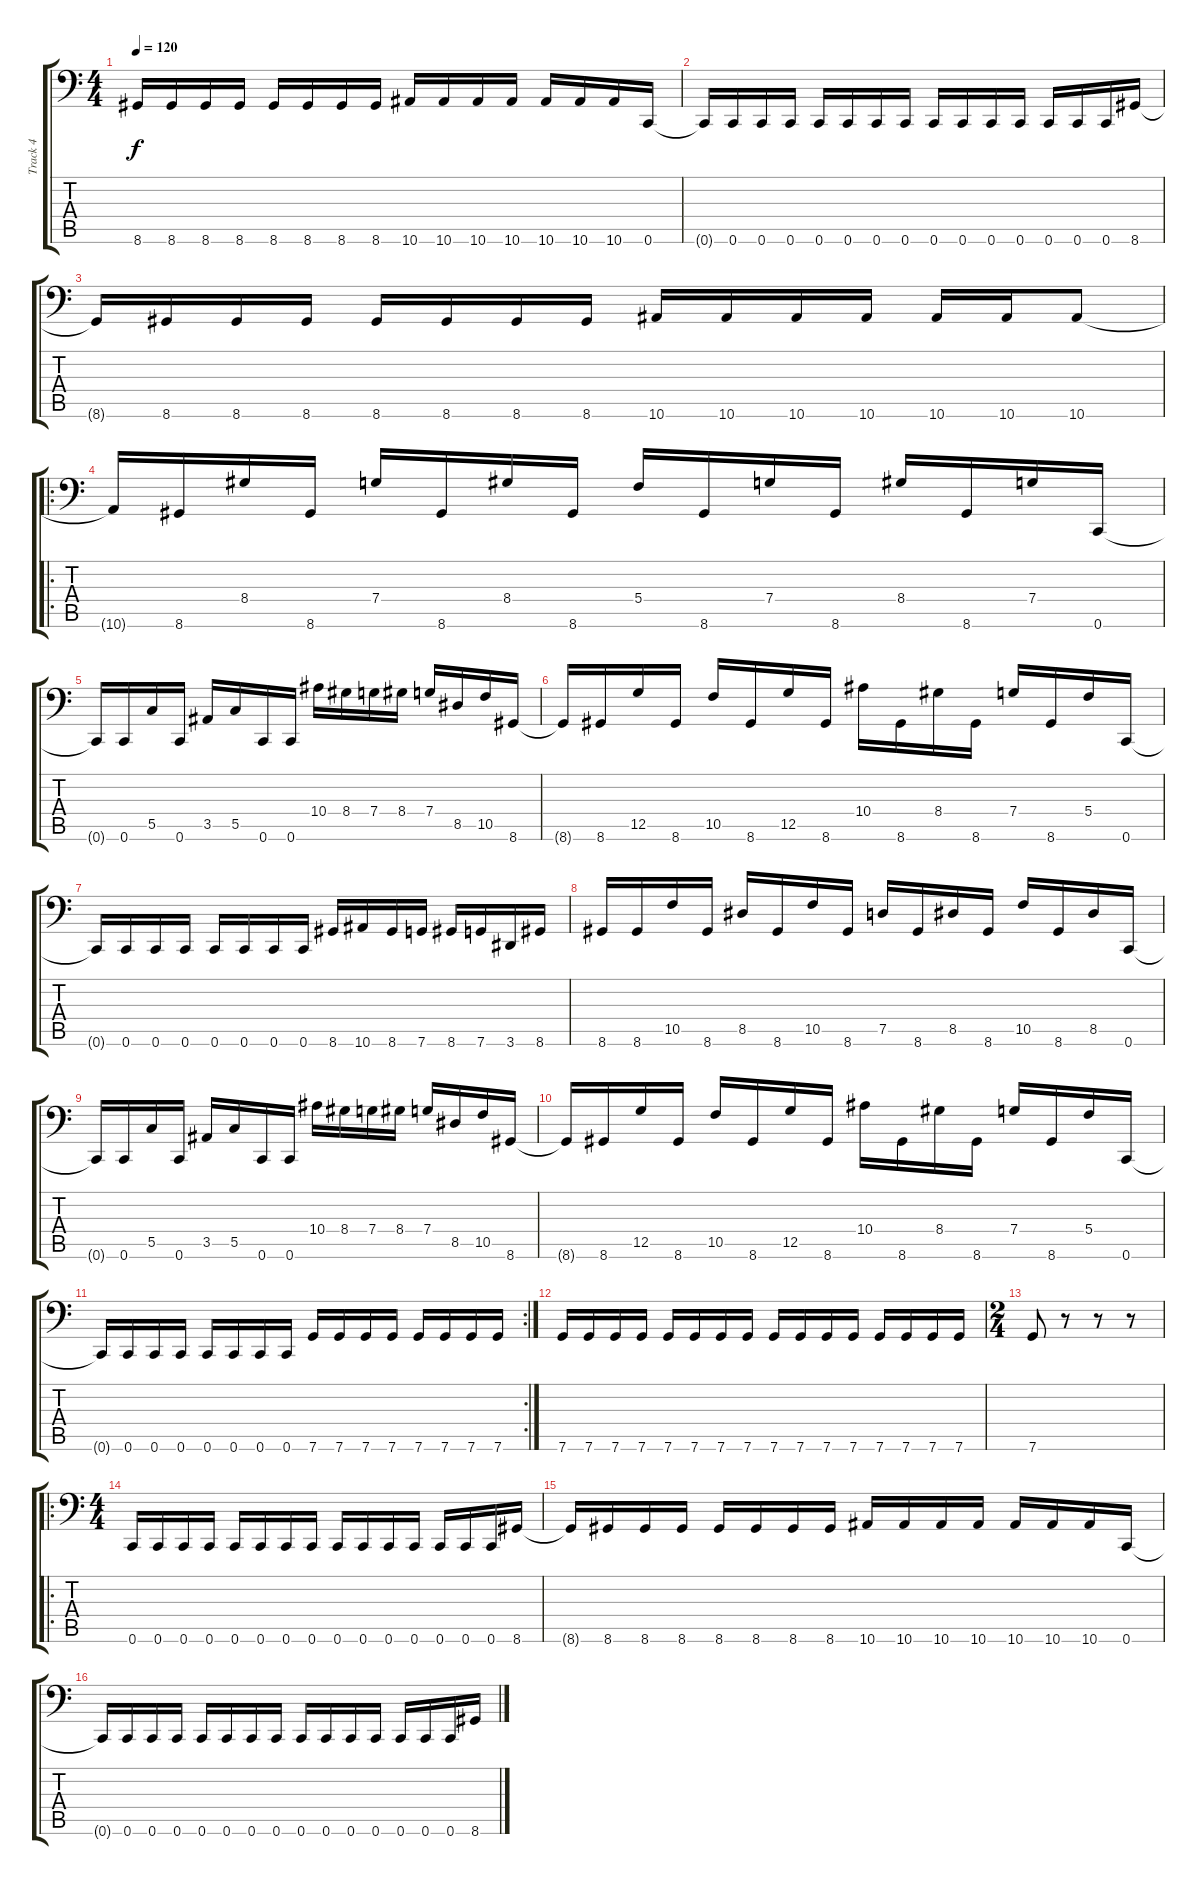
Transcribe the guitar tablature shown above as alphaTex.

\track ("Track 4" "Track 4") {instrument electricbasspick}
\staff {score tabs}
\tuning (D3 A2 F2 C2 G1 C1) {hide}
\ts (4 4)
\tempo 120
\clef f4
\ks c
8.6{t}.16{dy f} 8.6.16 8.6.16 8.6.16 8.6.16 8.6.16 8.6.16 8.6.16 10.6.16 10.6.16 10.6.16 10.6.16 10.6.16 10.6.16 10.6.16 0.6.16 |
0.6{t}.16 0.6.16 0.6.16 0.6.16 0.6.16 0.6.16 0.6.16 0.6.16 0.6.16 0.6.16 0.6.16 0.6.16 0.6.16 0.6.16 0.6.16 8.6.16 |
8.6{t}.16 8.6.16 8.6.16 8.6.16 8.6.16 8.6.16 8.6.16 8.6.16 10.6.16 10.6.16 10.6.16 10.6.16 10.6.16 10.6.16 10.6.8 |
\ro
10.6{t}.16 8.6.16 8.4.16 8.6.16 7.4.16 8.6.16 8.4.16 8.6.16 5.4.16 8.6.16 7.4.16 8.6.16 8.4.16 8.6.16 7.4.16 0.6.16 |
0.6{t}.16 0.6.16 5.5.16 0.6.16 3.5.16 5.5.16 0.6.16 0.6.16 10.4.16 8.4.16 7.4.16 8.4.16 7.4.16 8.5.16 10.5.16 8.6.16 |
8.6{t}.16 8.6.16 12.5.16 8.6.16 10.5.16 8.6.16 12.5.16 8.6.16 10.4.16 8.6.16 8.4.16 8.6.16 7.4.16 8.6.16 5.4.16 0.6.16 |
0.6{t}.16 0.6.16 0.6.16 0.6.16 0.6.16 0.6.16 0.6.16 0.6.16 8.6.16 10.6.16 8.6.16 7.6.16 8.6.16 7.6.16 3.6.16 8.6.16 |
8.6.16 8.6.16 10.5.16 8.6.16 8.5.16 8.6.16 10.5.16 8.6.16 7.5.16 8.6.16 8.5.16 8.6.16 10.5.16 8.6.16 8.5.16 0.6.16 |
0.6{t}.16 0.6.16 5.5.16 0.6.16 3.5.16 5.5.16 0.6.16 0.6.16 10.4.16 8.4.16 7.4.16 8.4.16 7.4.16 8.5.16 10.5.16 8.6.16 |
8.6{t}.16 8.6.16 12.5.16 8.6.16 10.5.16 8.6.16 12.5.16 8.6.16 10.4.16 8.6.16 8.4.16 8.6.16 7.4.16 8.6.16 5.4.16 0.6.16 |
\rc 2
0.6{t}.16 0.6.16 0.6.16 0.6.16 0.6.16 0.6.16 0.6.16 0.6.16 7.6.16 7.6.16 7.6.16 7.6.16 7.6.16 7.6.16 7.6.16 7.6.16 |
7.6.16 7.6.16 7.6.16 7.6.16 7.6.16 7.6.16 7.6.16 7.6.16 7.6.16 7.6.16 7.6.16 7.6.16 7.6.16 7.6.16 7.6.16 7.6.16 |
\ts (2 4)
7.6.8 r.8 r.8 r.8 |
\ro
\ts (4 4)
0.6.16 0.6.16 0.6.16 0.6.16 0.6.16 0.6.16 0.6.16 0.6.16 0.6.16 0.6.16 0.6.16 0.6.16 0.6.16 0.6.16 0.6.16 8.6.16 |
8.6{t}.16 8.6.16 8.6.16 8.6.16 8.6.16 8.6.16 8.6.16 8.6.16 10.6.16 10.6.16 10.6.16 10.6.16 10.6.16 10.6.16 10.6.16 0.6.16 |
0.6{t}.16 0.6.16 0.6.16 0.6.16 0.6.16 0.6.16 0.6.16 0.6.16 0.6.16 0.6.16 0.6.16 0.6.16 0.6.16 0.6.16 0.6.16 8.6.16
